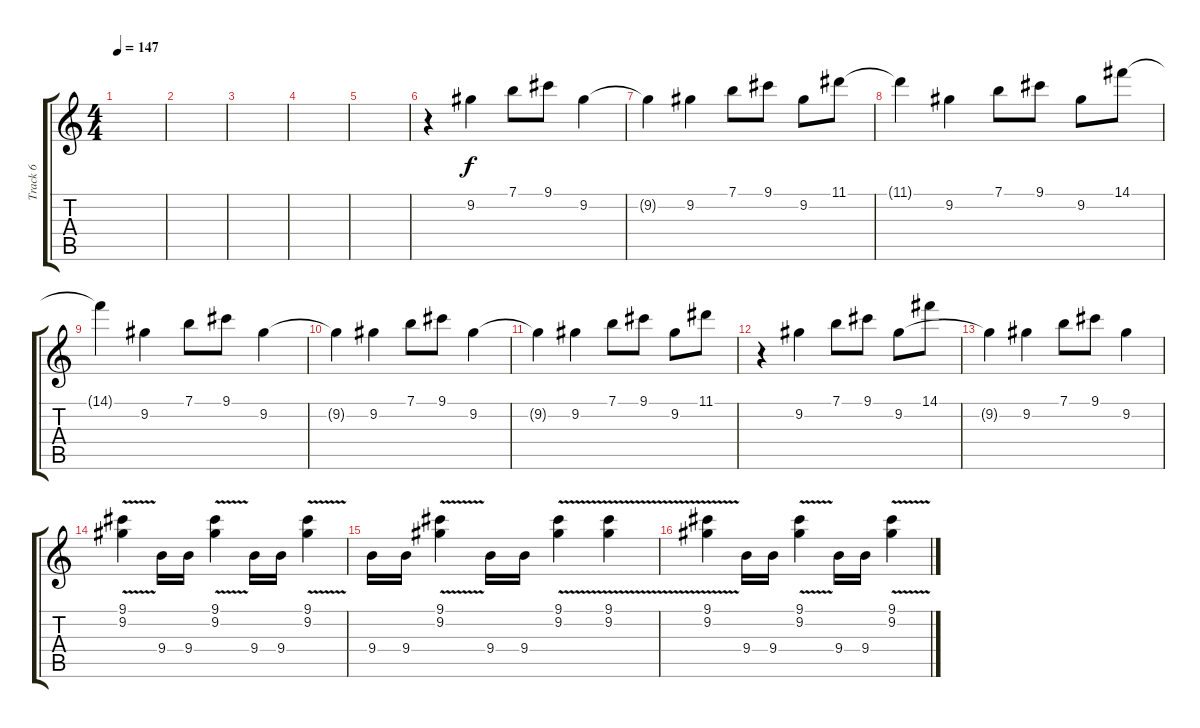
\track ("Track 6" "Track 6") {instrument distortionguitar}
\staff {score tabs}
\tuning (E4 B3 G3 D3 A2 E2) {hide}
\ts (4 4)
\tempo 147
\clef g2
\ks c
|
|
|
|
|
r.4 9.2.4 7.1.8 9.1.8 9.2.4 |
9.2{t}.4 9.2.4 7.1.8 9.1.8 9.2.8 11.1.8 |
11.1{t}.4 9.2.4 7.1.8 9.1.8 9.2.8 14.1.8 |
14.1{t}.4 9.2.4 7.1.8 9.1.8 9.2.4 |
9.2{t}.4 9.2.4 7.1.8 9.1.8 9.2.4 |
9.2{t}.4 9.2.4 7.1.8 9.1.8 9.2.8 11.1.8 |
r.4 9.2.4 7.1.8 9.1.8 9.2.8 14.1.8 |
9.2{t}.4 9.2.4 7.1.8 9.1.8 9.2.4 |
(9.1{v} 9.2{v}).4 9.4.16 9.4.16 (9.1{v} 9.2{v}).4 9.4.16 9.4.16 (9.1{v} 9.2{v}).4 |
9.4.16 9.4.16 (9.1{v} 9.2{v}).4 9.4.16 9.4.16 (9.1{v} 9.2{v}).4 (9.1{v} 9.2{v}).4 |
(9.1{v} 9.2{v}).4 9.4.16 9.4.16 (9.1{v} 9.2{v}).4 9.4.16 9.4.16 (9.1{v} 9.2{v}).4
